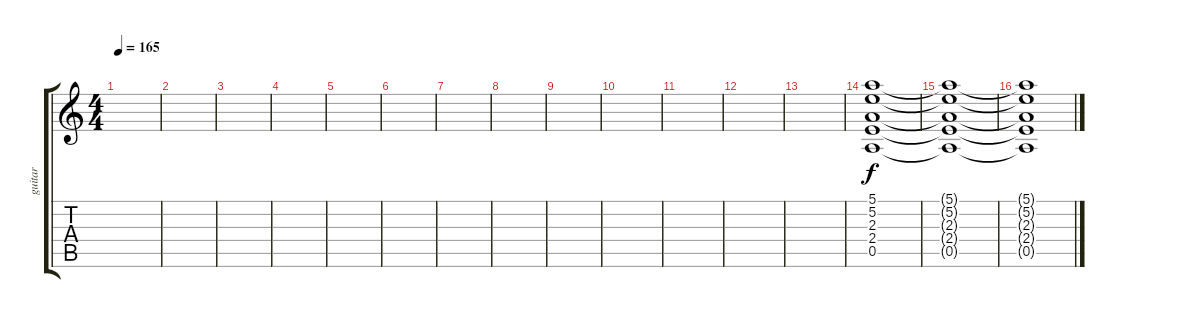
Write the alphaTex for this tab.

\track ("guitar" "guitar") {instrument overdrivenguitar}
\staff {score tabs}
\tuning (E4 B3 G3 D3 A2 E2) {hide}
\ts (4 4)
\tempo 165
\clef g2
\ks c
|
|
|
|
|
|
|
|
|
|
|
|
|
(5.1 5.2 2.3 2.4 0.5).1 |
(5.1{t} 5.2{t} 2.3{t} 2.4{t} 0.5{t}).1 |
(5.1{t} 5.2{t} 2.3{t} 2.4{t} 0.5{t}).1
